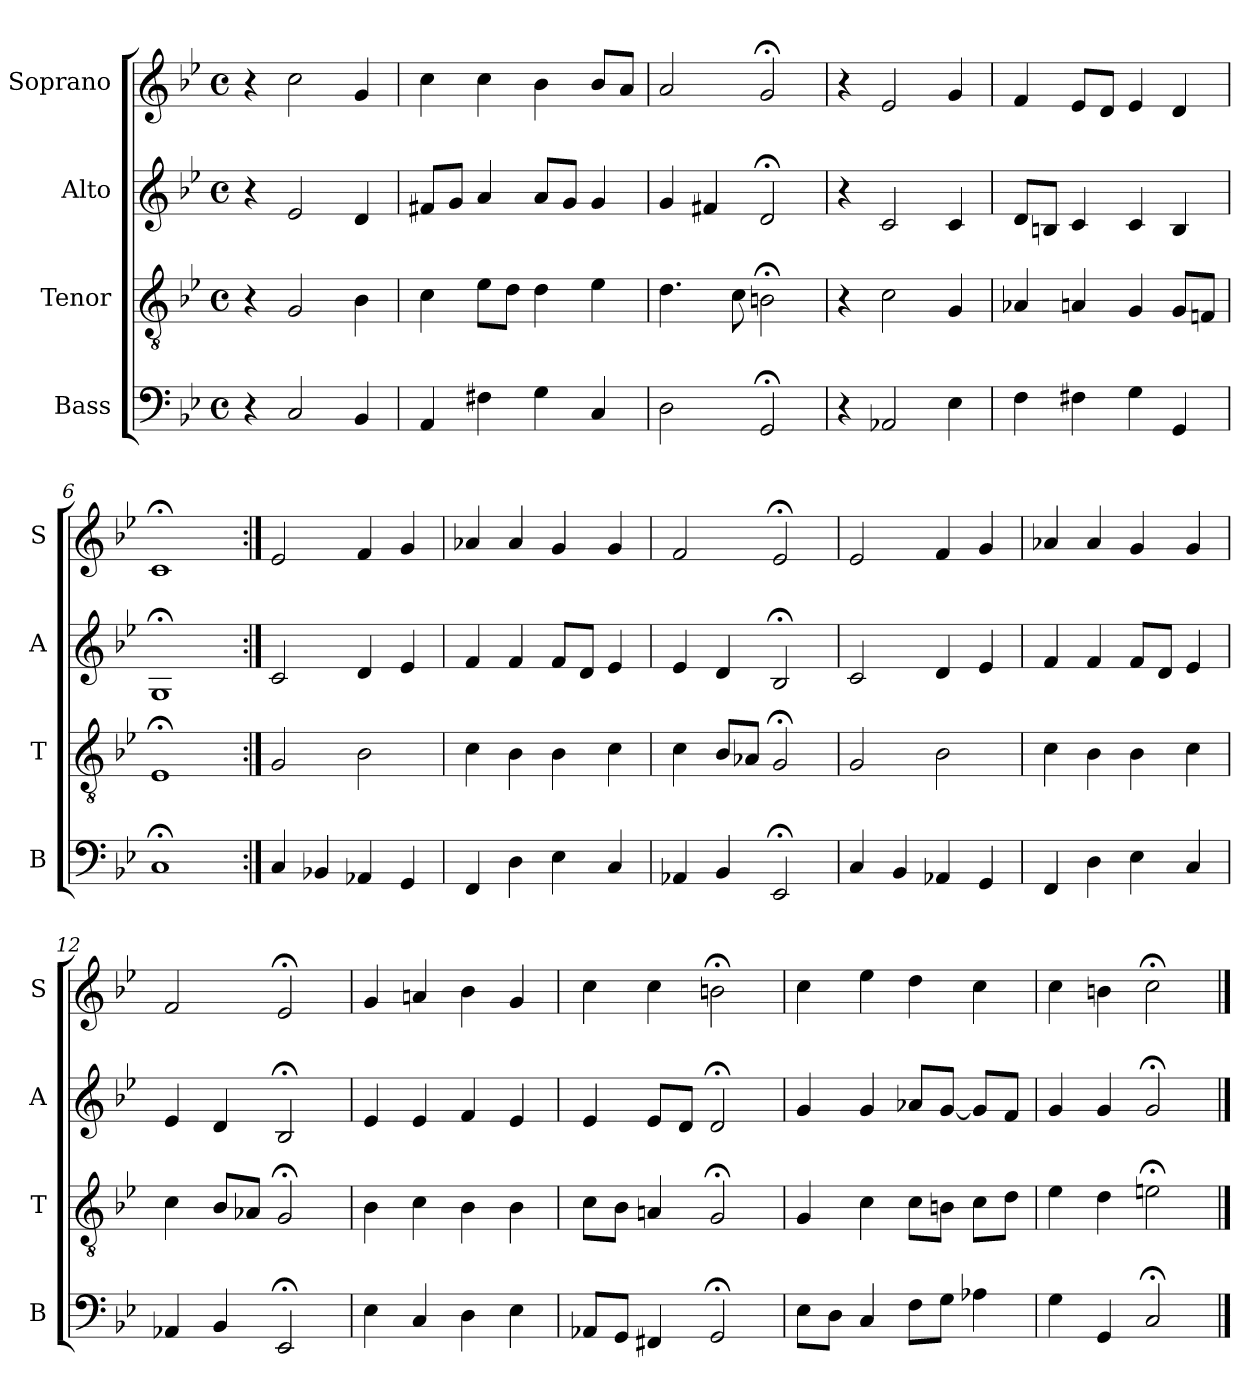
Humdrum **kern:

**kern	**kern	**kern	**kern
*part4	*part3	*part2	*part1
*staff4	*staff3	*staff2	*staff1
*I"Bass	*I"Tenor	*I"Alto	*I"Soprano
*I'B	*I'T	*I'A	*I'S
*clefF4	*clefGv2	*clefG2	*clefG2
*k[b-e-]	*k[b-e-]	*k[b-e-]	*k[b-e-]
*C:dor	*C:dor	*C:dor	*C:dor
*M4/4	*M4/4	*M4/4	*M4/4
*met(c)	*met(c)	*met(c)	*met(c)
*MM100	*MM100	*MM100	*MM100
=1	=1	=1	=1
4r	4r	4r	4r
2C	2G	2e-	2cc
4BB-	4B-	4d	4g
=2	=2	=2	=2
4AAi	4ci	8f#XiL	4cci
.	.	8gJ	.
4F#X	8e-L	4a	4cc
.	8dJ	.	.
4G	4d	8aL	4b-
.	.	8gJ	.
4C	4e-	4g	8b-L
.	.	.	8aJ
=3	=3	=3	=3
2D	4.d	4g	2a
.	.	4f#X	.
.	8c	.	.
2GG;<	2Bn;<	2d;<	2g;<
=4	=4	=4	=4
4r	4r	4r	4r
2AA-X	2c	2c	2e-
4E-	4G	4c	4g
=5	=5	=5	=5
4Fi	4A-Xi	8diL	4fi
.	.	8BnJ	.
4F#X	4An	4c	8e-L
.	.	.	8dJ
4G	4G	4c	4e-
4GG	8GL	4B	4d
.	8FnJ	.	.
=6	=6	=6	=6
1C;<	1E-;<	1G;<	1c;<
=7:|!	=7:|!	=7:|!	=7:|!
4C	2G	2c	2e-
4BB-X	.	.	.
4AA-X	2B-	4d	4f
4GG	.	4e-	4g
=8	=8	=8	=8
4FF	4c	4f	4a-X
4D	4B-	4f	4a-
4E-	4B-	8fL	4g
.	.	8dJ	.
4C	4c	4e-	4g
=9	=9	=9	=9
4AA-X	4c	4e-	2f
4BB-	8B-L	4d	.
.	8A-XJ	.	.
2EE-;<	2G;<	2B-;<	2e-;<
=10	=10	=10	=10
4C	2G	2c	2e-
4BB-	.	.	.
4AA-X	2B-	4d	4f
4GG	.	4e-	4g
=11	=11	=11	=11
4FF	4c	4f	4a-X
4D	4B-	4f	4a-
4E-	4B-	8fL	4g
.	.	8dJ	.
4C	4c	4e-	4g
=12	=12	=12	=12
4AA-X	4c	4e-	2f
4BB-	8B-L	4d	.
.	8A-XJ	.	.
2EE-;<	2G;<	2B-;<	2e-;<
=13	=13	=13	=13
4E-	4B-	4e-	4g
4Ci	4ci	4e-i	4ani
4D	4B-	4f	4b-
4E-	4B-	4e-	4g
=14	=14	=14	=14
8AA-XL	8cL	4e-	4cc
8GGJ	8B-J	.	.
4FF#X	4An	8e-L	4cc
.	.	8dJ	.
2GG;<	2G;<	2d;<	2bn;<
=15	=15	=15	=15
8E-L	4G	4g	4cc
8DJ	.	.	.
4C	4c	4g	4ee-
8FL	8cL	8a-XL	4dd
8GJ	8BnJ	[8gJ	.
4A-X	8cL	8gL]	4cc
.	8dJ	8fJ	.
=16	=16	=16	=16
4G	4e-	4g	4cc
4GG	4d	4g	4bn
2C;<	2en;<	2g;<	2cc;<
==	==	==	==
*-	*-	*-	*-
